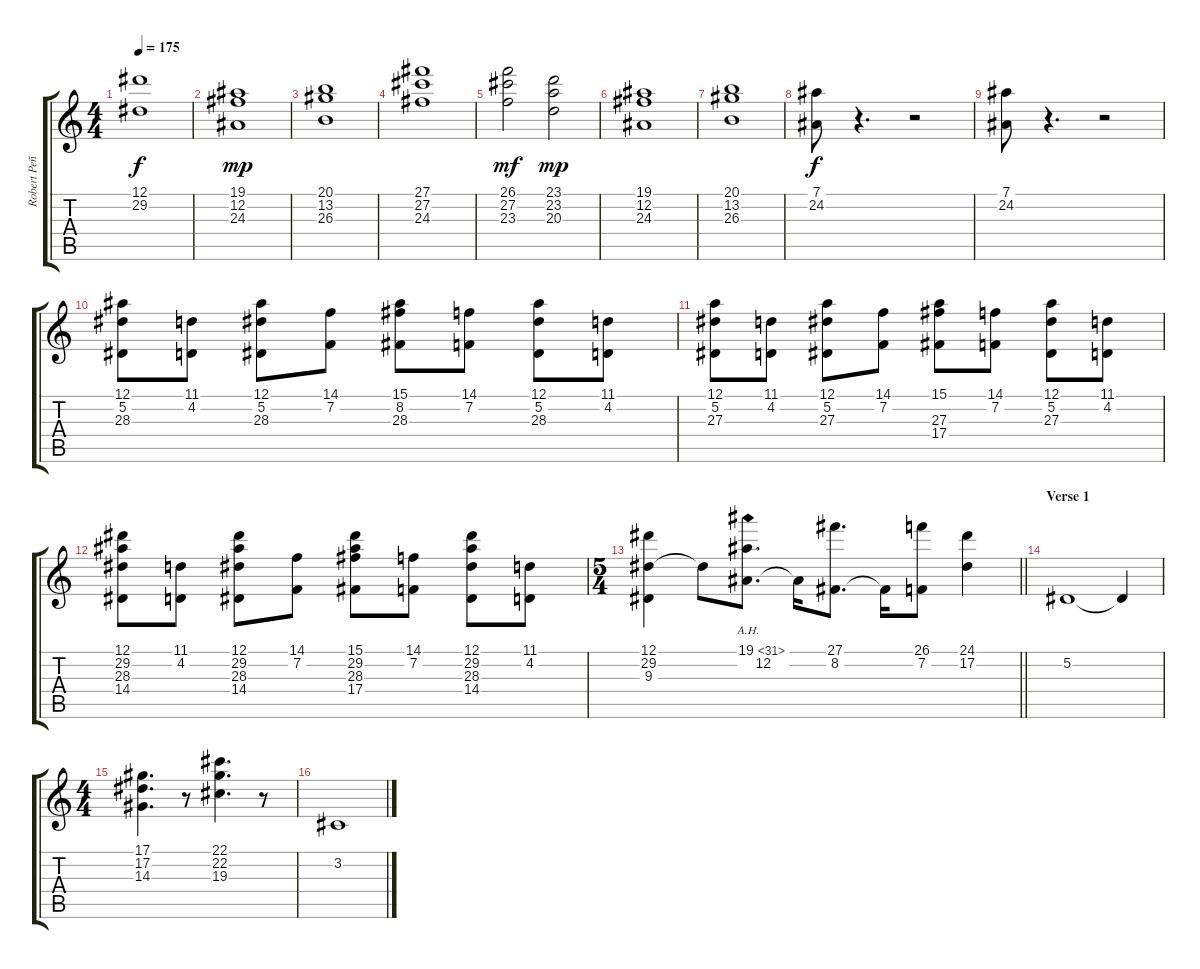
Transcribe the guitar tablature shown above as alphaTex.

\track ("Robert Peña de Kamus, Keyboard" "Robert Peñ") {instrument stringensemble1}
\staff {score tabs}
\tuning (Eb4 Bb3 Gb3 Db3 Ab2 Eb2) {hide}
\ts (4 4)
\tempo 175
\clef g2
\ks c
(12.1 29.2).1{dy f} |
(19.1 12.2 24.3).1{dy mp} |
(20.1 13.2 26.3).1 |
(27.1 27.2 24.3).1 |
(26.1 27.2 23.3).2{dy mf} (23.1 23.2 20.3).2{dy mp} |
(19.1 12.2 24.3).1 |
(20.1 13.2 26.3).1 |
(7.1 24.2).8{dy f volume 13 instrument stringensemble1} r.4{d} r.2 |
(7.1 24.2).8 r.4{d} r.2 |
(12.1 5.2 28.3).8 (11.1 4.2).8 (12.1 5.2 28.3).8 (14.1 7.2).8 (15.1 8.2 28.3).8 (14.1 7.2).8 (12.1 5.2 28.3).8 (11.1 4.2).8 |
(12.1 5.2 27.3).8 (11.1 4.2).8 (12.1 5.2 27.3).8 (14.1 7.2).8 (15.1 27.3 17.4).8 (14.1 7.2).8 (12.1 5.2 27.3).8 (11.1 4.2).8 |
(12.1 29.2 28.3 14.4).8 (11.1 4.2).8 (12.1 29.2 28.3 14.4).8 (14.1 7.2).8 (15.1 29.2 28.3 17.4).8 (14.1 7.2).8 (12.1 29.2 28.3 14.4).8 (11.1 4.2).8 |
\ts (5 4)
\barLineRight lightlight
(12.1 29.2 9.3).4 12.1{t}.8 (19.1{ah 12} 12.2).8{d} 12.2{t}.16 (27.1 8.2).8{d} 8.2{t}.16 (26.1 7.2).8 (24.1 17.2).4 |
\section ("" "Verse 1")
5.2.1{volume 9} 5.2{t}.4 |
\ts (4 4)
(17.1 17.2 14.3).4{d} r.8 (22.1 22.2 19.3).4{d} r.8 |
3.2.1
